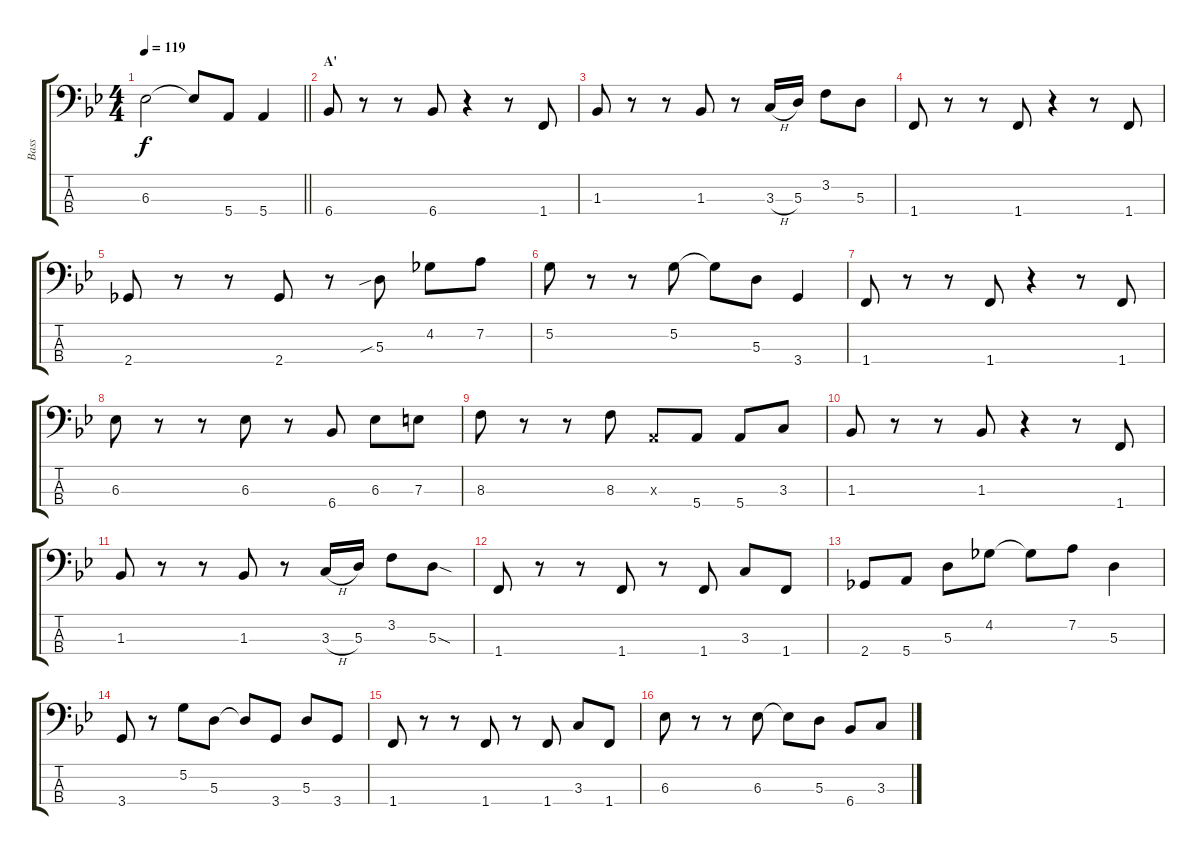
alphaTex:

\track ("Bass" "Bass") {instrument electricbasspick}
\staff {score tabs}
\tuning (G2 D2 A1 E1) {hide}
\ts (4 4)
\tempo 119
\clef f4
\barLineRight lightlight
\ks bb
6.3{t}.2{dy f} 6.3{t}.8 5.4.8 5.4.4 |
\section ("" "A'")
6.4.8 r.8 r.8 6.4.8 r.4 r.8 1.4.8 |
1.3.8 r.8 r.8 1.3.8 r.8 3.3{h}.16 5.3.16 3.2.8 5.3.8 |
1.4.8 r.8 r.8 1.4.8 r.4 r.8 1.4.8 |
2.4.8 r.8 r.8 2.4.8 r.8 5.3{sib}.8 4.2.8 7.2.8 |
5.2.8 r.8 r.8 5.2.8 5.2{t}.8 5.3.8 3.4.4 |
1.4.8 r.8 r.8 1.4.8 r.4 r.8 1.4.8 |
6.3.8 r.8 r.8 6.3.8 r.8 6.4.8 6.3.8 7.3.8 |
8.3.8 r.8 r.8 8.3.8 0.3{x}.8 5.4.8 5.4.8 3.3.8 |
1.3.8 r.8 r.8 1.3.8 r.4 r.8 1.4.8 |
1.3.8 r.8 r.8 1.3.8 r.8 3.3{h}.16 5.3.16 3.2.8 5.3{sod}.8 |
1.4.8 r.8 r.8 1.4.8 r.8 1.4.8 3.3.8 1.4.8 |
2.4.8 5.4.8 5.3.8 4.2.8 4.2{t}.8 7.2.8 5.3.4 |
3.4.8 r.8 5.2.8 5.3.8 5.3{t}.8 3.4.8 5.3.8 3.4.8 |
1.4.8 r.8 r.8 1.4.8 r.8 1.4.8 3.3.8 1.4.8 |
6.3.8 r.8 r.8 6.3.8 6.3{t}.8 5.3.8 6.4.8 3.3.8
